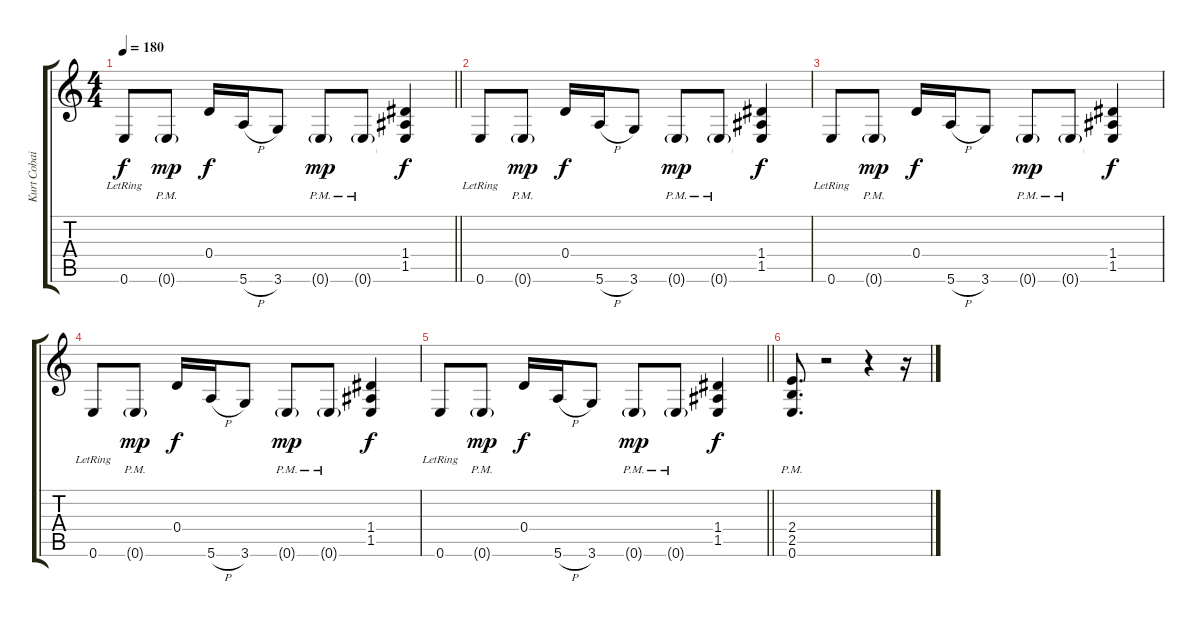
\track ("Kurt Cobain" "Kurt Cobai") {instrument overdrivenguitar}
\staff {score tabs}
\tuning (E4 B3 G3 D3 A2 E2) {hide}
\ts (4 4)
\tempo 180
\clef g2
\barLineRight lightlight
\ks c
0.6{lr}.8{dy f} 0.6{g pm}.8{dy mp} 0.4.16{dy f} 5.6{h}.16 3.6.8 0.6{g pm}.8{dy mp} 0.6{g pm}.8 (1.4 1.5 0.6{t}).4{dy f} |
0.6{lr}.8 0.6{g pm}.8{dy mp} 0.4.16{dy f} 5.6{h}.16 3.6.8 0.6{g pm}.8{dy mp} 0.6{g pm}.8 (1.4 1.5 0.6{t}).4{dy f} |
0.6{lr}.8 0.6{g pm}.8{dy mp} 0.4.16{dy f} 5.6{h}.16 3.6.8 0.6{g pm}.8{dy mp} 0.6{g pm}.8 (1.4 1.5 0.6{t}).4{dy f} |
0.6{lr}.8 0.6{g pm}.8{dy mp} 0.4.16{dy f} 5.6{h}.16 3.6.8 0.6{g pm}.8{dy mp} 0.6{g pm}.8 (1.4 1.5 0.6{t}).4{dy f} |
\barLineRight lightlight
0.6{lr}.8 0.6{g pm}.8{dy mp} 0.4.16{dy f} 5.6{h}.16 3.6.8 0.6{g pm}.8{dy mp} 0.6{g pm}.8 (1.4 1.5 0.6{t}).4{dy f} |
(2.4{pm} 2.5{pm} 0.6{pm}).8{d} r.2 r.4 r.16
